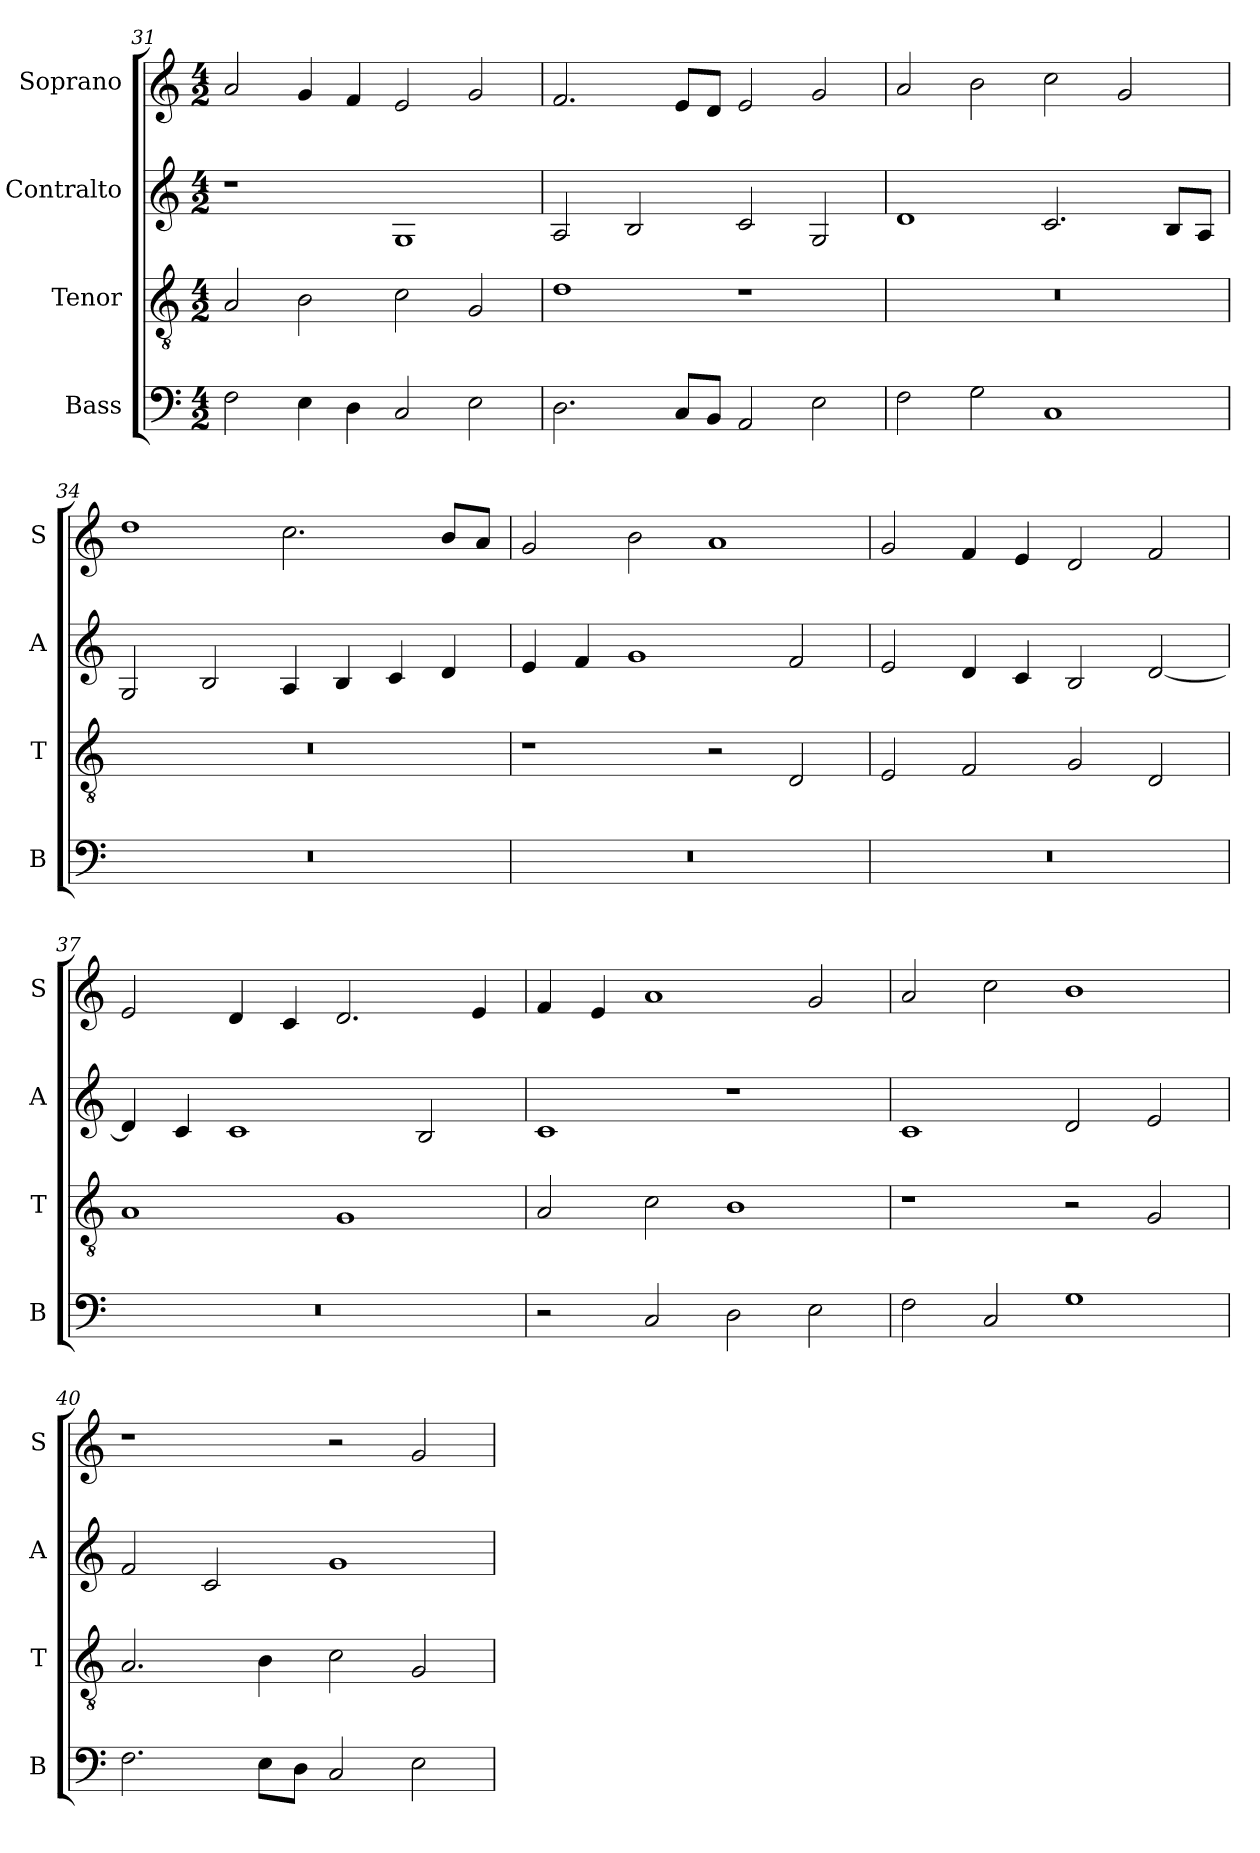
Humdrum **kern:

**kern	**kern	**kern	**kern
*part4	*part3	*part2	*part1
*staff4	*staff3	*staff2	*staff1
*I"Bass	*I"Tenor	*I"Contralto	*I"Soprano
*I'B	*I'T	*I'A	*I'S
*clefF4	*clefGv2	*clefG2	*clefG2
*k[]	*k[]	*k[]	*k[]
*A:aeo	*A:aeo	*A:aeo	*A:aeo
*M4/2	*M4/2	*M4/2	*M4/2
=31	=31	=31	=31
2F	2A	1r	2a
4E	2B	.	4g
4D	.	.	4f
2C	2c	1G	2e
2E	2G	.	2g
=32	=32	=32	=32
2.D	1d	2A	2.f
.	.	2B	.
8C/L	.	.	8e/L
8BB/J	.	.	8d/J
2AA	1r	2c	2e
2E	.	2G	2g
=33	=33	=33	=33
2F	0r	1d	2a
2G	.	.	2b
1C	.	2.c	2cc
.	.	.	2g
.	.	8B/L	.
.	.	8A/J	.
=34	=34	=34	=34
0r	0r	2G	1dd
.	.	2B	.
.	.	4A	2.cc
.	.	4B	.
.	.	4c	.
.	.	4d	8b/L
.	.	.	8a/J
=35	=35	=35	=35
0r	1r	4e	2g
.	.	4f	.
.	.	1g	2b
.	2r	.	1a
.	2D	2f	.
=36	=36	=36	=36
0r	2E	2e	2g
.	2F	4d	4f
.	.	4c	4e
.	2G	2B	2d
.	2D	[2d	2f
=37	=37	=37	=37
0r	1A	4d]	2e
.	.	4c	.
.	.	1c	4d
.	.	.	4c
.	1G	.	2.d
.	.	2B	.
.	.	.	4e
=38	=38	=38	=38
2r	2A	1c	4f
.	.	.	4e
2C	2c	.	1a
2D	1B	1r	.
2E	.	.	2g
=39	=39	=39	=39
2F	1r	1c	2a
2C	.	.	2cc
1G	2r	2d	1b
.	2G	2e	.
=40	=40	=40	=40
2.F	2.A	2f	1r
.	.	2c	.
8E\L	4B	.	.
8D\J	.	.	.
2C	2c	1g	2r
2E	2G	.	2g
=	=	=	=
*-	*-	*-	*-
